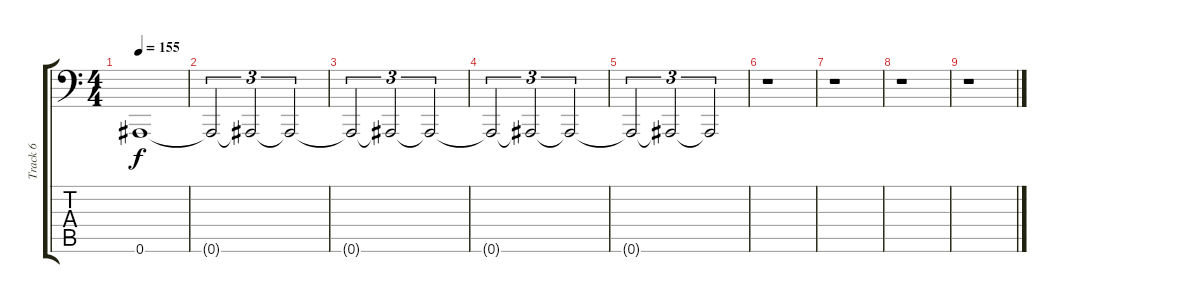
\track ("Track 6" "Track 6") {instrument lead2sawtooth}
\staff {score tabs}
\tuning (C4 G3 Eb3 Bb2 F2 Bb1) {hide}
\ts (4 4)
\tempo 155
\clef f4
\ks c
0.6.1{dy f} |
0.6{t}.2{tu (3 2)} 0.6{t}.2{tu (3 2)} 0.6{t}.2{tu (3 2)} |
0.6{t}.2{tu (3 2)} 0.6{t}.2{tu (3 2)} 0.6{t}.2{tu (3 2)} |
0.6{t}.2{tu (3 2)} 0.6{t}.2{tu (3 2)} 0.6{t}.2{tu (3 2)} |
0.6{t}.2{tu (3 2)} 0.6{t}.2{tu (3 2)} 0.6{t}.2{tu (3 2)} |
r.1 |
r.1 |
r.1 |
r.1
